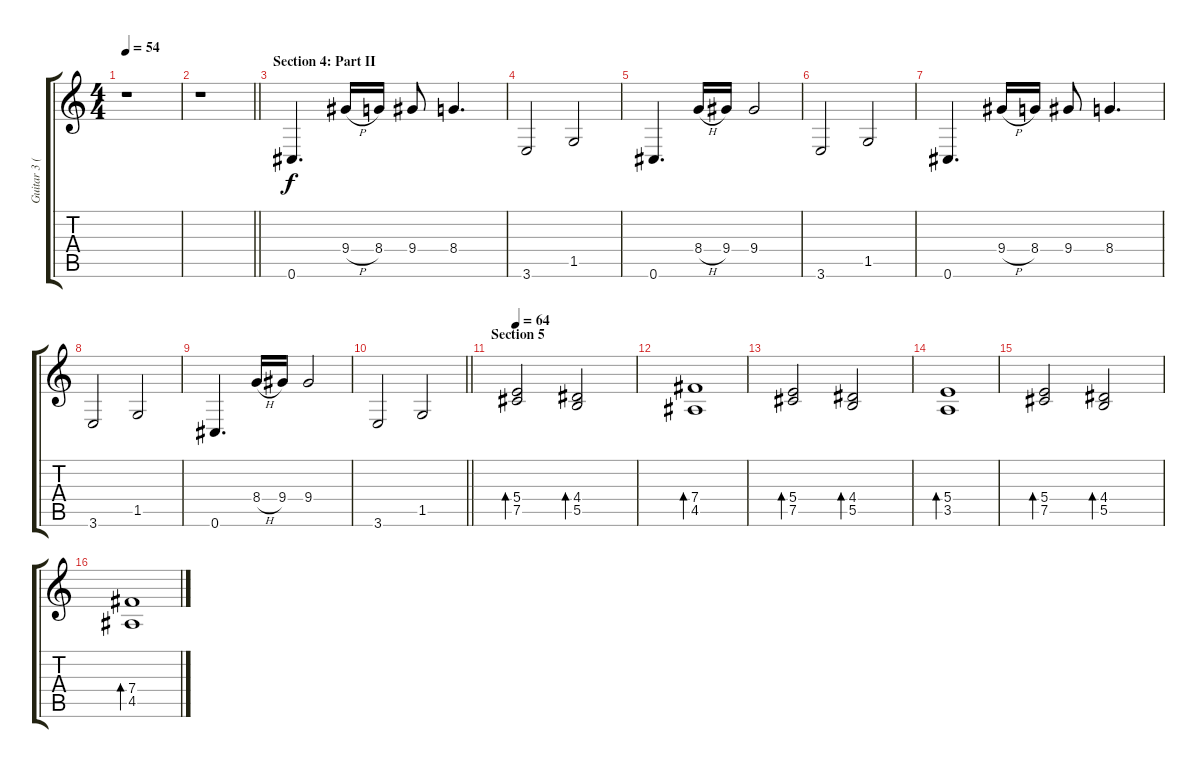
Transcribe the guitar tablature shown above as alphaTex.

\track ("Guitar 3 (Clean)" "Guitar 3 (") {instrument electricguitarjazz}
\staff {score tabs}
\tuning (Db4 Ab3 E3 B2 Gb2 Db2) {hide}
\ts (4 4)
\tempo 54
\clef g2
\ks c
r.1{dy f} |
\barLineRight lightlight
r.1 |
\section ("" "Section 4: Part II")
0.6.4{d} 9.4{h}.16 8.4.16 9.4.8 8.4.4{d} |
3.6.2 1.5.2 |
0.6.4{d} 8.4{h}.16 9.4.16 9.4.2 |
3.6.2 1.5.2 |
0.6.4{d} 9.4{h}.16 8.4.16 9.4.8 8.4.4{d} |
3.6.2 1.5.2 |
0.6.4{d} 8.4{h}.16 9.4.16 9.4.2 |
\barLineRight lightlight
3.6.2 1.5.2 |
\section ("" "Section 5")
\tempo 64
(5.4 7.5).2{bd 60} (4.4 5.5).2{bd 60} |
(7.4 4.5).1{bd 60} |
(5.4 7.5).2{bd 60} (4.4 5.5).2{bd 60} |
(5.4 3.5).1{bd 60} |
(5.4 7.5).2{bd 60} (4.4 5.5).2{bd 60} |
(7.4 4.5).1{bd 60}
